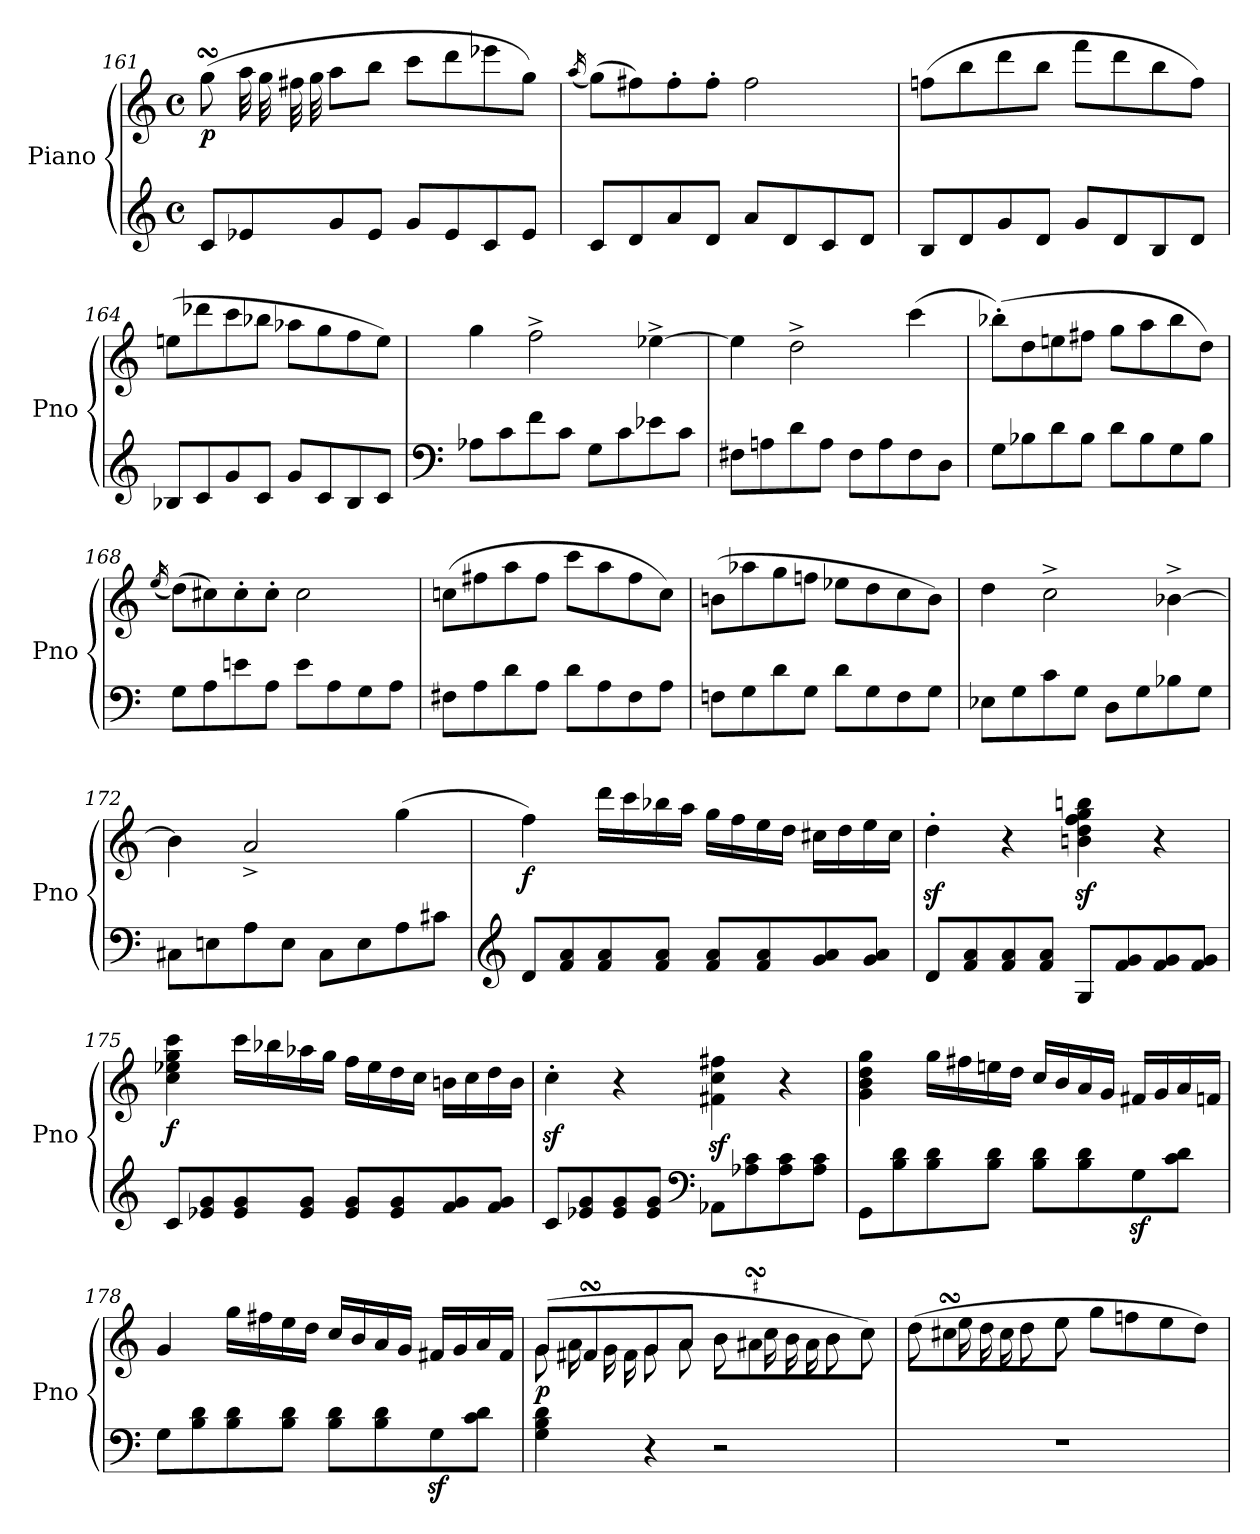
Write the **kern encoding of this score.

**kern	**kern	**dynam
*part1	*part1	*part1
*staff2	*staff1	*staff1/2
*I"Piano	*	*
*I'Pno	*	*
*clefG2	*clefG2	*
*k[]	*k[]	*
*M4/4	*M4/4	*
*met(c)	*met(c)	*
=161	=161	=161
*	*^	*
!	!	!	!LO:DY:b
8c/L	(>4ggsSSS\	8gg	p
8e-X/	.	32aa	.
.	.	32gg	.
.	.	32ff#X	.
.	.	32gg	.
8g/	8aa\L	2.ryy	.
8e-/J	8bb\J	.	.
8g/L	8ccc\L	.	.
8e-/	8ddd\	.	.
8c/	8eee-X\	.	.
8e-/J	8gg\J)	.	.
*	*v	*v	*
=162	=162	=162
.	(16qaa/	.
8c/L	(8gg\L)	.
8d/	8ff#X\)	.
8a/	8ff#'\	.
8d/J	8ff#'\J	.
8a/L	2ff#\	.
8d/	.	.
8c/	.	.
8d/J	.	.
!!LO:LB:g=z
=163	=163	=163
8B/L	(8ffn\L	.
8d/	8bb\	.
8g/	8ddd\	.
8d/J	8bb\J	.
8g/L	8fff\L	.
8d/	8ddd\	.
8B/	8bb\	.
8d/J	8ff\J)	.
=164	=164	=164
8B-X/L	(8een\L	.
8c/	8ddd-X\	.
8g/	8ccc\	.
8c/J	8bb-X\J	.
8g/L	8aa-X\L	.
8c/	8gg\	.
8B-/	8ff\	.
8c/J	8ee\J)	.
=165	=165	=165
*clefF4	*	*
8A-X\L	4gg\	.
8c\	.	.
8f\	2ff^\	.
8c\J	.	.
8G\L	.	.
8c\	.	.
8e-X\	[4ee-X^\	.
8c\J	.	.
=166	=166	=166
8F#X\L	4ee-\]	.
8An\	.	.
8d\	2dd^\	.
8A\J	.	.
8F#\L	.	.
8A\	.	.
8F#\	(4ccc\	.
8D\J	.	.
!!LO:LB:g=z
=167	=167	=167
8G\L	(8bb-X'\L)	.
8B-X\	8dd\	.
8d\	8een\	.
8B-\J	8ff#X\J	.
8d\L	8gg\L	.
8B-\	8aa\	.
8G\	8bb-\	.
8B-\J	8dd\J)	.
=168	=168	=168
.	(16qee/	.
8G\L	(8dd\L)	.
8A\	8cc#X\)	.
8en\	8cc#'\	.
8A\J	8cc#'\J	.
8e\L	2cc#\	.
8A\	.	.
8G\	.	.
8A\J	.	.
=169	=169	=169
8F#X\L	(8ccn\L	.
8A\	8ff#X\	.
8d\	8aa\	.
8A\J	8ff#\J	.
8d\L	8ccc\L	.
8A\	8aa\	.
8F#\	8ff#\	.
8A\J	8cc\J)	.
=170	=170	=170
8Fn\L	(8bn\L	.
8G\	8aa-X\	.
8d\	8gg\	.
8G\J	8ffn\J	.
8d\L	8ee-X\L	.
8G\	8dd\	.
8F\	8cc\	.
8G\J	8b\J)	.
!!LO:LB:g=z
=171	=171	=171
8E-X\L	4dd\	.
8G\	.	.
8c\	2cc^\	.
8G\J	.	.
8D\L	.	.
8G\	.	.
8B-X\	[4b-X^\	.
8G\J	.	.
=172	=172	=172
8C#X\L	4b-\]	.
8En\	.	.
8A\	2a^/	.
8E\J	.	.
8C#\L	.	.
8E\	.	.
8A\	(4gg\	.
8c#X\J	.	.
=173	=173	=173
*clefG2	*	*
!	!	!LO:DY:b
8d/L	4ff\)	f
8f/ 8a/	.	.
8f/ 8a/	16ddd\LL	.
.	16ccc\	.
8f/ 8a/J	16bb-X\	.
.	16aa\JJ	.
8f/ 8a/L	16gg\LL	.
.	16ff\	.
8f/ 8a/	16ee\	.
.	16dd\JJ	.
8g/ 8a/	16cc#X\LL	.
.	16dd\	.
8g/ 8a/J	16ee\	.
.	16cc#\JJ	.
=174	=174	=174
8d/L	4ddz<'\	.
8f/ 8a/	.	.
8f/ 8a/	4r	.
8f/ 8a/J	.	.
8G/L	4bn\z< 4dd\z< 4ff\z< 4gg\z< 4bbn\z<	.
8f/ 8g/	.	.
8f/ 8g/	4r	.
8f/ 8g/J	.	.
!!LO:LB:g=z
=175	=175	=175
!	!	!LO:DY:b
8c/L	4cc\ 4ee-X\ 4gg\ 4ccc\	f
8e-X/ 8g/	.	.
8e-/ 8g/	16ccc\LL	.
.	16bb-X\	.
8e-/ 8g/J	16aa-X\	.
.	16gg\JJ	.
8e-/ 8g/L	16ff\LL	.
.	16ee-\	.
8e-/ 8g/	16dd\	.
.	16cc\JJ	.
8f/ 8g/	16bn\LL	.
.	16cc\	.
8f/ 8g/J	16dd\	.
.	16b\JJ	.
=176	=176	=176
8c/L	4ccz<'\	.
8e-X/ 8g/	.	.
8e-/ 8g/	4r	.
8e-/ 8g/J	.	.
*clefF4	*	*
8AA-X\L	4f#X\z< 4cc\z< 4ff#X\z<	.
8A-X\ 8c\	.	.
8A-\ 8c\	4r	.
8A-\ 8c\J	.	.
=177	=177	=177
8GG\L	4g\ 4b\ 4dd\ 4gg\	.
8B\ 8d\	.	.
8B\ 8d\	16gg\LL	.
.	16ff#X\	.
8B\ 8d\J	16een\	.
.	16dd\JJ	.
8B\ 8d\L	16cc/LL	.
.	16b/	.
8B\ 8d\	16a/	.
.	16g/JJ	.
8Gz<\	16f#X/LL	.
.	16g/	.
8c\ 8d\J	16a/	.
.	16fn/JJ	.
!!LO:PB:g=z
=178	=178	=178
8G\L	4g/	.
8B\ 8d\	.	.
8B\ 8d\	16gg\LL	.
.	16ff#X\	.
8B\ 8d\J	16ee\	.
.	16dd\JJ	.
8B\ 8d\L	16cc/LL	.
.	16b/	.
8B\ 8d\	16a/	.
.	16g/JJ	.
8Gz<\	16f#X/LL	.
.	16g/	.
8c\ 8d\J	16a/	.
.	16f#/JJ	.
=179	=179	=179
*	*^	*
!	!	!	!LO:DY:b
4G\ 4B\ 4d\	(>8g/L	8g	p
*	*	*Xtuplet	*
.	8f#XsSsS/	24a	.
.	.	24g	.
.	.	24f#	.
4r	8g/	8g	.
.	8a/J	8a	.
2r	8b\L	8b	.
.	8a#XsSsS\	24cc	.
.	.	24b	.
.	.	24a#	.
.	8b\	8b	.
.	8cc\J)	8cc	.
=180	=180	=180	=180
1r	(>8dd\L	8dd	.
.	8cc#XsSsS\	24ee	.
.	.	24dd	.
.	.	24cc#	.
.	8dd\	8dd	.
.	8ee\J	8ee	.
.	8gg\L	2ryy	.
.	8ffn\	.	.
.	8ee\	.	.
.	8dd\J)	.	.
*	*v	*v	*
=	=	=
*-	*-	*-
